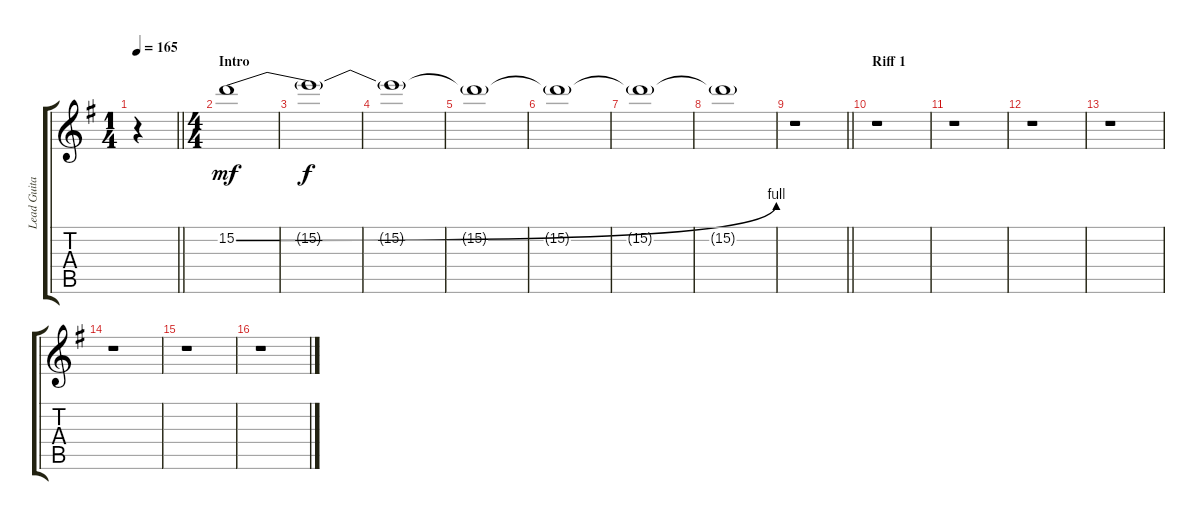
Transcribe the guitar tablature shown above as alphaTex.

\track ("Lead Guitar 1: Juha-Pekka Alanen" "Lead Guita") {instrument overdrivenguitar}
\staff {score tabs}
\tuning (E4 B3 G3 D3 A2 E2) {hide}
\ts (1 4)
\tempo 165
\clef g2
\barLineRight lightlight
\ks eminor
r.4{dy mf instrument overdrivenguitar} |
\ts (4 4)
\section ("" "Intro")
15.2{be (bend 0 0 60 4)}.1 |
15.2{t}.1{dy f} |
15.2{t}.1 |
15.2{t}.1 |
15.2{t}.1 |
15.2{t}.1 |
15.2{t}.1 |
\barLineRight lightlight
r.1 |
\section ("" "Riff 1")
r.1 |
r.1 |
r.1 |
r.1 |
r.1 |
r.1 |
r.1
